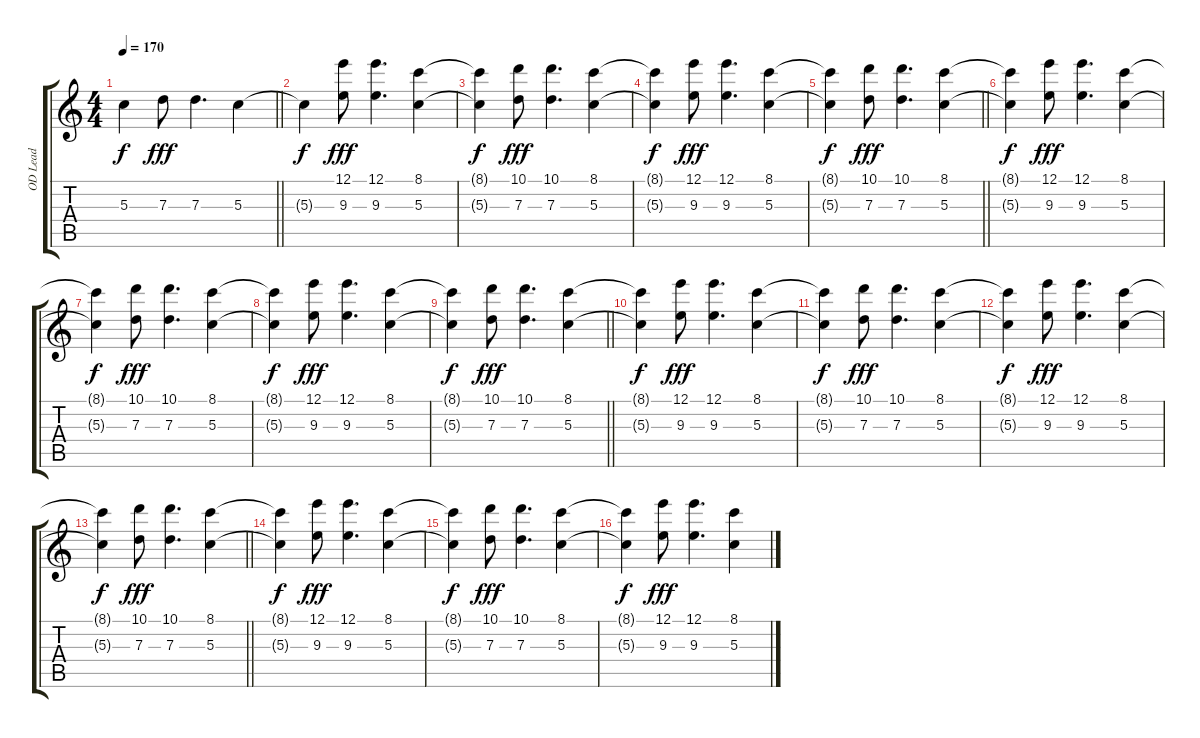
\track ("OD Lead" "OD Lead") {instrument overdrivenguitar}
\staff {score tabs}
\tuning (E4 B3 G3 D3 A2 E2) {hide}
\ts (4 4)
\tempo 170
\clef g2
\barLineRight lightlight
\ks c
5.3{t}.4{dy f} 7.3.8{dy fff} 7.3.4{d} 5.3.4 |
5.3{t}.4{dy f} (12.1 9.3).8{dy fff} (12.1 9.3).4{d} (8.1 5.3).4 |
(8.1{t} 5.3{t}).4{dy f} (10.1 7.3).8{dy fff} (10.1 7.3).4{d} (8.1 5.3).4 |
(8.1{t} 5.3{t}).4{dy f} (12.1 9.3).8{dy fff} (12.1 9.3).4{d} (8.1 5.3).4 |
\barLineRight lightlight
(8.1{t} 5.3{t}).4{dy f} (10.1 7.3).8{dy fff} (10.1 7.3).4{d} (8.1 5.3).4 |
(8.1{t} 5.3{t}).4{dy f} (12.1 9.3).8{dy fff} (12.1 9.3).4{d} (8.1 5.3).4 |
(8.1{t} 5.3{t}).4{dy f} (10.1 7.3).8{dy fff} (10.1 7.3).4{d} (8.1 5.3).4 |
(8.1{t} 5.3{t}).4{dy f} (12.1 9.3).8{dy fff} (12.1 9.3).4{d} (8.1 5.3).4 |
\barLineRight lightlight
(8.1{t} 5.3{t}).4{dy f} (10.1 7.3).8{dy fff} (10.1 7.3).4{d} (8.1 5.3).4 |
(8.1{t} 5.3{t}).4{dy f} (12.1 9.3).8{dy fff} (12.1 9.3).4{d} (8.1 5.3).4 |
(8.1{t} 5.3{t}).4{dy f} (10.1 7.3).8{dy fff} (10.1 7.3).4{d} (8.1 5.3).4 |
(8.1{t} 5.3{t}).4{dy f} (12.1 9.3).8{dy fff} (12.1 9.3).4{d} (8.1 5.3).4 |
\barLineRight lightlight
(8.1{t} 5.3{t}).4{dy f} (10.1 7.3).8{dy fff} (10.1 7.3).4{d} (8.1 5.3).4 |
(8.1{t} 5.3{t}).4{dy f} (12.1 9.3).8{dy fff} (12.1 9.3).4{d} (8.1 5.3).4 |
(8.1{t} 5.3{t}).4{dy f} (10.1 7.3).8{dy fff} (10.1 7.3).4{d} (8.1 5.3).4 |
(8.1{t} 5.3{t}).4{dy f} (12.1 9.3).8{dy fff} (12.1 9.3).4{d} (8.1 5.3).4
